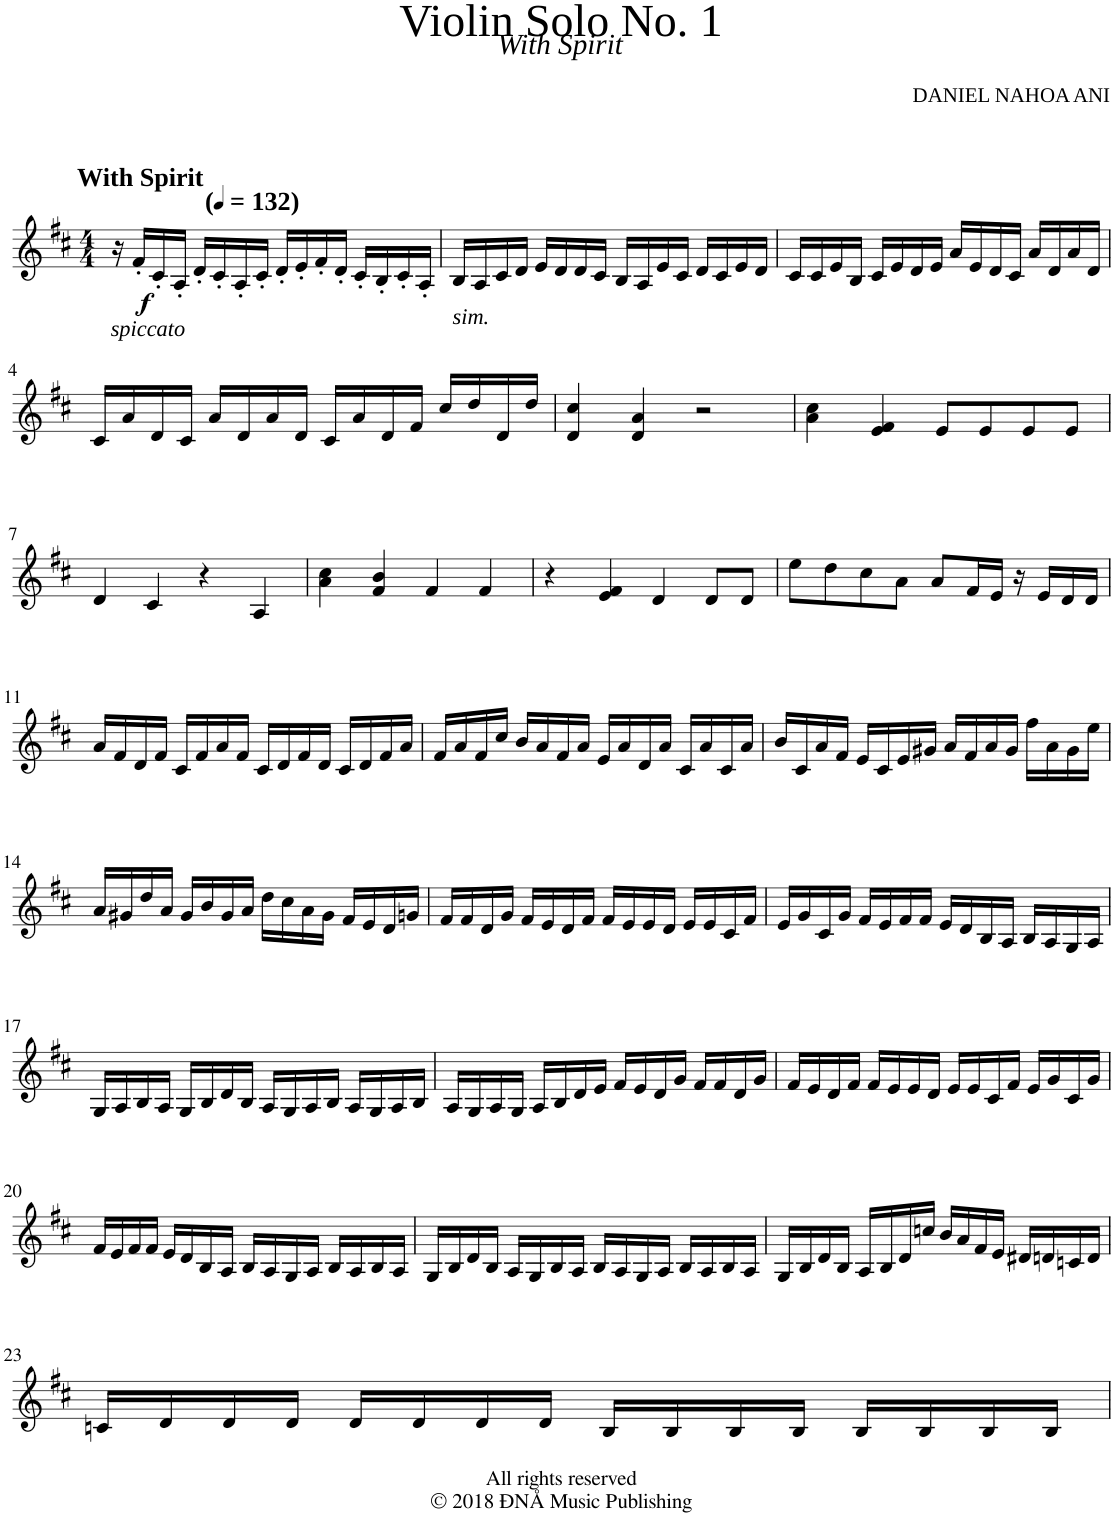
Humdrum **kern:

**kern	**dynam
*part1	*part1
*staff1	*staff1
*I"Violin	*
*I'Vln	*
*clefG2	*
*k[f#c#]	*
*M4/4	*
=1	=1
!LO:TX:a:B:t=With Spirit	!
16r	.
*MM132	*
!LO:TX:b:i:t=spiccato	!
!	!LO:DY:b
16f#'/LL	f
16c#'/	.
16A'/JJ	.
16d'/LL	.
16c#'/	.
16A'/	.
16c#'/JJ	.
16d'/LL	.
16e'/	.
16f#'/	.
16d'/JJ	.
16c#'/LL	.
16B'/	.
16c#'/	.
16A'/JJ	.
=2	=2
!LO:TX:b:i:t=sim.	!
16B'/LL	.
16A'/	.
16c#'/	.
16d'/JJ	.
16e'/LL	.
16d'/	.
16d'/	.
16c#'/JJ	.
16B'/LL	.
16A'/	.
16e'/	.
16c#'/JJ	.
16d'/LL	.
16c#'/	.
16e'/	.
16d'/JJ	.
=3	=3
16c#'/LL	.
16c#'/	.
16e'/	.
16B'/JJ	.
16c#'/LL	.
16e'/	.
16d'/	.
16e'/JJ	.
16a'/LL	.
16e'/	.
16d'/	.
16c#'/JJ	.
16a'/LL	.
16d'/	.
16a'/	.
16d'/JJ	.
!!LO:LB:g=z
=4	=4
16c#'/LL	.
16a'/	.
16d'/	.
16c#'/JJ	.
16a'/LL	.
16d'/	.
16a'/	.
16d'/JJ	.
16c#'/LL	.
16a'/	.
16d'/	.
16f#'/JJ	.
16cc#'/LL	.
16dd'/	.
16d'/	.
16dd'/JJ	.
=5	=5
4d/' 4cc#/'	.
4d/' 4a/'	.
2r	.
=6	=6
4a\' 4cc#\'	.
4e/' 4f#/'	.
8e'/L	.
8e'/	.
8e'/	.
8e'/J	.
!!LO:LB:g=z
=7	=7
4d'/	.
4c#'/	.
4r	.
4A'/	.
=8	=8
4a\' 4cc#\'	.
4f#/' 4b/'	.
4f#'/	.
4f#'/	.
=9	=9
4r	.
4e/' 4f#/'	.
4d'/	.
8d'/L	.
8d'/J	.
=10	=10
8ee'\L	.
8dd'\	.
8cc#'\	.
8a'\J	.
8a'/L	.
16f#'/L	.
16e'/JJ	.
16r	.
16e'/LL	.
16d'/	.
16d'/JJ	.
!!LO:LB:g=z
=11	=11
16a'/LL	.
16f#'/	.
16d'/	.
16f#'/JJ	.
16c#'/LL	.
16f#'/	.
16a'/	.
16f#'/JJ	.
16c#'/LL	.
16d'/	.
16f#'/	.
16d'/JJ	.
16c#'/LL	.
16d'/	.
16f#'/	.
16a'/JJ	.
=12	=12
16f#'/LL	.
16a'/	.
16f#'/	.
16cc#'/JJ	.
16b'/LL	.
16a'/	.
16f#'/	.
16a'/JJ	.
16e'/LL	.
16a'/	.
16d'/	.
16a'/JJ	.
16c#'/LL	.
16a'/	.
16c#'/	.
16a'/JJ	.
=13	=13
16b'/LL	.
16c#'/	.
16a'/	.
16f#'/JJ	.
16e'/LL	.
16c#'/	.
16e'/	.
16g#X'/JJ	.
16a'/LL	.
16f#'/	.
16a'/	.
16g#'/JJ	.
16ff#'\LL	.
16a'\	.
16g#'\	.
16ee'\JJ	.
!!LO:LB:g=z
=14	=14
16a'/LL	.
16g#X'/	.
16dd'/	.
16a'/JJ	.
16g#'/LL	.
16b'/	.
16g#'/	.
16a'/JJ	.
16dd'\LL	.
16cc#'\	.
16a'\	.
16g#'\JJ	.
16f#'/LL	.
16e'/	.
16d'/	.
16gn'/JJ	.
=15	=15
16f#'/LL	.
16f#'/	.
16d'/	.
16g'/JJ	.
16f#'/LL	.
16e'/	.
16d'/	.
16f#'/JJ	.
16f#'/LL	.
16e'/	.
16e'/	.
16d'/JJ	.
16e'/LL	.
16e'/	.
16c#'/	.
16f#'/JJ	.
=16	=16
16e'/LL	.
16g'/	.
16c#'/	.
16g'/JJ	.
16f#'/LL	.
16e'/	.
16f#'/	.
16f#'/JJ	.
16e'/LL	.
16d'/	.
16B'/	.
16A'/JJ	.
16B'/LL	.
16A'/	.
16G'/	.
16A'/JJ	.
!!LO:LB:g=z
=17	=17
16G'/LL	.
16A'/	.
16B'/	.
16A'/JJ	.
16G'/LL	.
16B'/	.
16d'/	.
16B'/JJ	.
16A'/LL	.
16G'/	.
16A'/	.
16B'/JJ	.
16A'/LL	.
16G'/	.
16A'/	.
16B'/JJ	.
=18	=18
16A'/LL	.
16G'/	.
16A'/	.
16G'/JJ	.
16A'/LL	.
16B'/	.
16d'/	.
16e'/JJ	.
16f#'/LL	.
16e'/	.
16d'/	.
16g'/JJ	.
16f#'/LL	.
16f#'/	.
16d'/	.
16g'/JJ	.
=19	=19
16f#'/LL	.
16e'/	.
16d'/	.
16f#'/JJ	.
16f#'/LL	.
16e'/	.
16e'/	.
16d'/JJ	.
16e'/LL	.
16e'/	.
16c#'/	.
16f#'/JJ	.
16e'/LL	.
16g'/	.
16c#'/	.
16g'/JJ	.
!!LO:LB:g=z
=20	=20
16f#'/LL	.
16e'/	.
16f#'/	.
16f#'/JJ	.
16e'/LL	.
16d'/	.
16B'/	.
16A'/JJ	.
16B'/LL	.
16A'/	.
16G'/	.
16A'/JJ	.
16B'/LL	.
16A'/	.
16B'/	.
16A'/JJ	.
=21	=21
16G'/LL	.
16B'/	.
16d'/	.
16B'/JJ	.
16A'/LL	.
16G'/	.
16B'/	.
16A'/JJ	.
16B'/LL	.
16A'/	.
16G'/	.
16A'/JJ	.
16B'/LL	.
16A'/	.
16B'/	.
16A'/JJ	.
=22	=22
16G'/LL	.
16B'/	.
16d'/	.
16B'/JJ	.
16A'/LL	.
16B'/	.
16d'/	.
16ccn'/JJ	.
16b'/LL	.
16a'/	.
16f#'/	.
16e'/JJ	.
16d#X'/LL	.
16dn'/	.
16cn'/	.
16d'/JJ	.
!!LO:LB:g=z
=23	=23
16cn'/LL	.
16d'/	.
16d'/	.
16d'/JJ	.
16d'/LL	.
16d'/	.
16d'/	.
16d'/JJ	.
16B'/LL	.
16B'/	.
16B'/	.
16B'/JJ	.
16B'/LL	.
16B'/	.
16B'/	.
16B'/JJ	.
=	=
*-	*-
